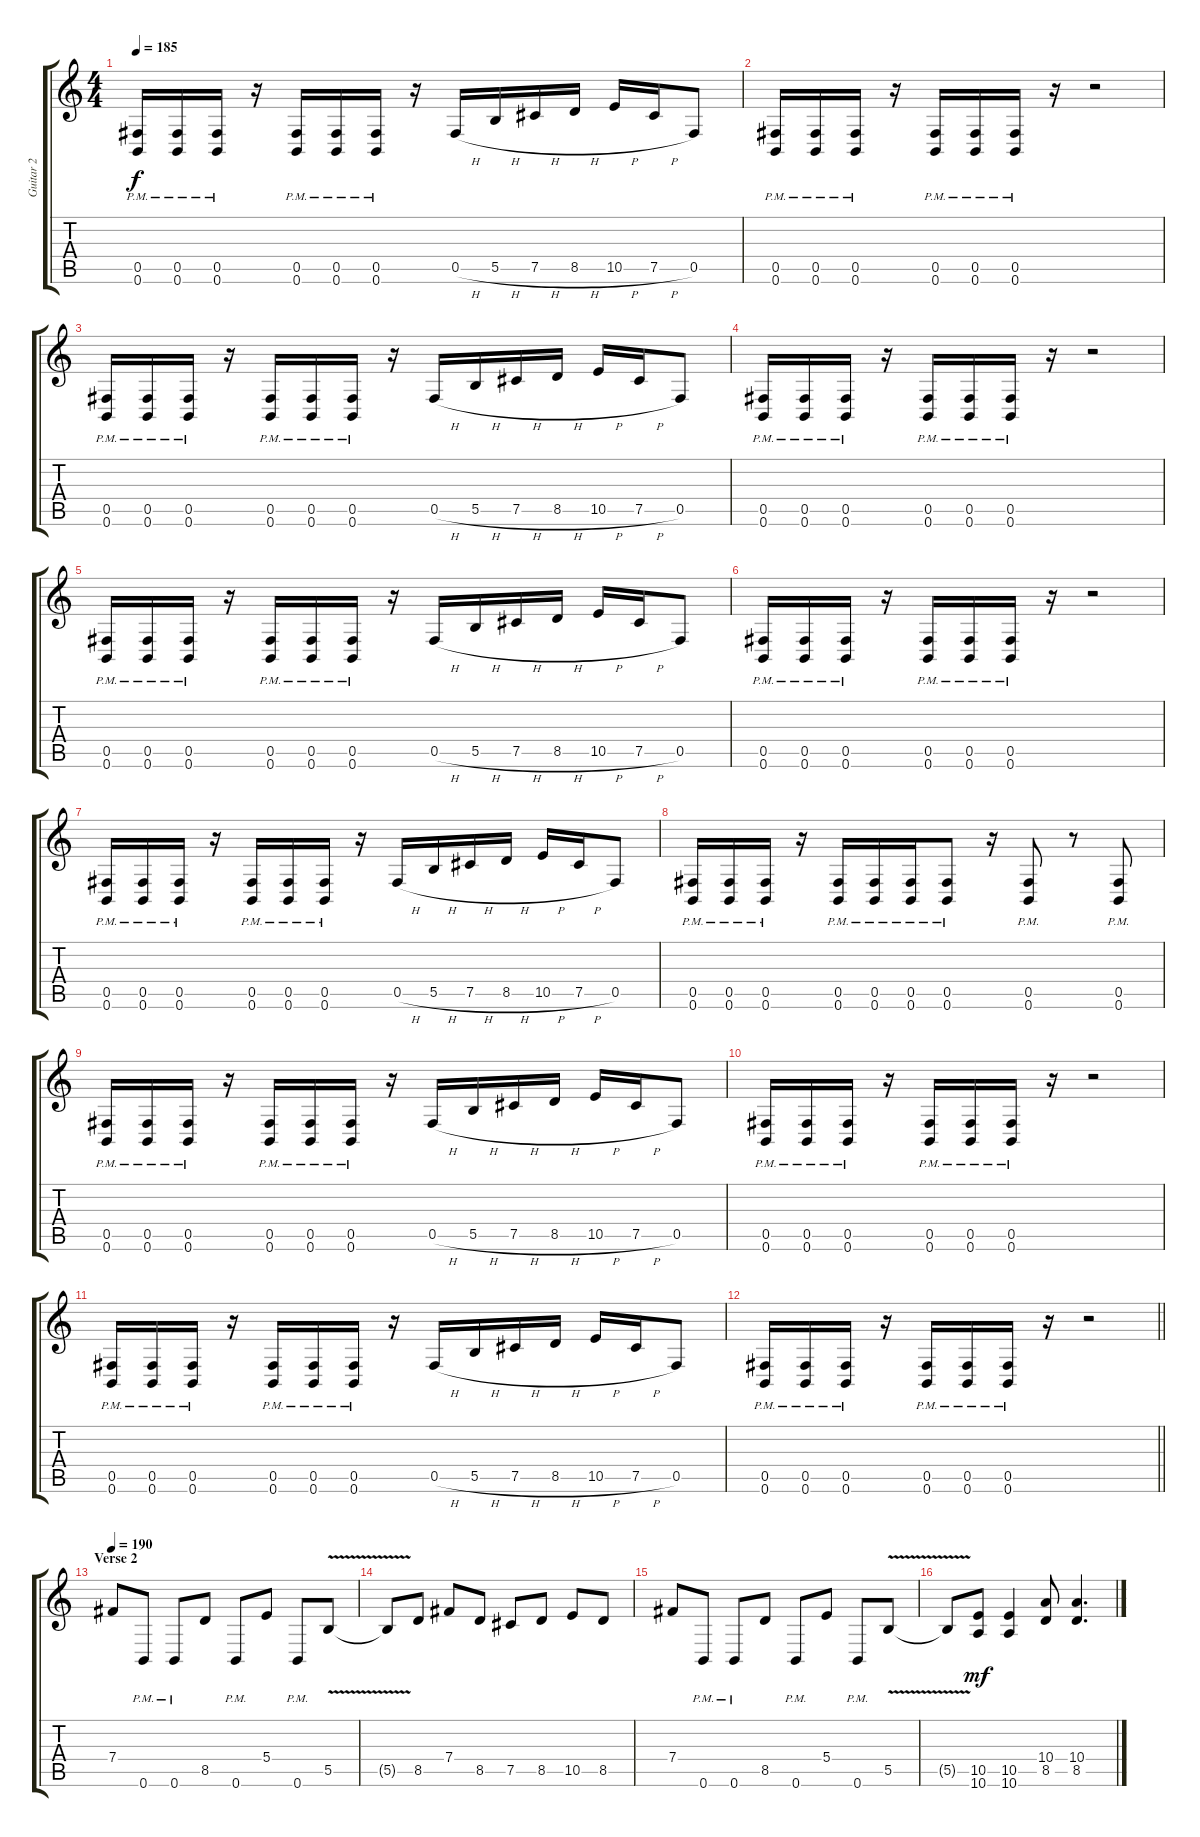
\track ("Guitar 2" "Guitar 2") {instrument distortionguitar}
\staff {score tabs}
\tuning (Db4 Ab3 E3 B2 Gb2 B1) {hide}
\ts (4 4)
\tempo 185
\clef g2
\ks c
(0.5{pm} 0.6{pm}).16{dy f} (0.5{pm} 0.6{pm}).16 (0.5{pm} 0.6{pm}).16 r.16 (0.5{pm} 0.6{pm}).16 (0.5{pm} 0.6{pm}).16 (0.5{pm} 0.6{pm}).16 r.16 0.5{h}.16 5.5{h}.16 7.5{h}.16 8.5{h}.16 10.5{h}.16 7.5{h}.16 0.5.8 |
(0.5{pm} 0.6{pm}).16 (0.5{pm} 0.6{pm}).16 (0.5{pm} 0.6{pm}).16 r.16 (0.5{pm} 0.6{pm}).16 (0.5{pm} 0.6{pm}).16 (0.5{pm} 0.6{pm}).16 r.16 r.2 |
(0.5{pm} 0.6{pm}).16 (0.5{pm} 0.6{pm}).16 (0.5{pm} 0.6{pm}).16 r.16 (0.5{pm} 0.6{pm}).16 (0.5{pm} 0.6{pm}).16 (0.5{pm} 0.6{pm}).16 r.16 0.5{h}.16 5.5{h}.16 7.5{h}.16 8.5{h}.16 10.5{h}.16 7.5{h}.16 0.5.8 |
(0.5{pm} 0.6{pm}).16 (0.5{pm} 0.6{pm}).16 (0.5{pm} 0.6{pm}).16 r.16 (0.5{pm} 0.6{pm}).16 (0.5{pm} 0.6{pm}).16 (0.5{pm} 0.6{pm}).16 r.16 r.2 |
(0.5{pm} 0.6{pm}).16 (0.5{pm} 0.6{pm}).16 (0.5{pm} 0.6{pm}).16 r.16 (0.5{pm} 0.6{pm}).16 (0.5{pm} 0.6{pm}).16 (0.5{pm} 0.6{pm}).16 r.16 0.5{h}.16 5.5{h}.16 7.5{h}.16 8.5{h}.16 10.5{h}.16 7.5{h}.16 0.5.8 |
(0.5{pm} 0.6{pm}).16 (0.5{pm} 0.6{pm}).16 (0.5{pm} 0.6{pm}).16 r.16 (0.5{pm} 0.6{pm}).16 (0.5{pm} 0.6{pm}).16 (0.5{pm} 0.6{pm}).16 r.16 r.2 |
(0.5{pm} 0.6{pm}).16 (0.5{pm} 0.6{pm}).16 (0.5{pm} 0.6{pm}).16 r.16 (0.5{pm} 0.6{pm}).16 (0.5{pm} 0.6{pm}).16 (0.5{pm} 0.6{pm}).16 r.16 0.5{h}.16 5.5{h}.16 7.5{h}.16 8.5{h}.16 10.5{h}.16 7.5{h}.16 0.5.8 |
(0.5{pm} 0.6{pm}).16 (0.5{pm} 0.6{pm}).16 (0.5{pm} 0.6{pm}).16 r.16 (0.5{pm} 0.6{pm}).16 (0.5{pm} 0.6{pm}).16 (0.5{pm} 0.6{pm}).16 (0.5{pm} 0.6{pm}).8 r.16 (0.5{pm} 0.6{pm}).8 r.8 (0.5{pm} 0.6{pm}).8 |
(0.5{pm} 0.6{pm}).16 (0.5{pm} 0.6{pm}).16 (0.5{pm} 0.6{pm}).16 r.16 (0.5{pm} 0.6{pm}).16 (0.5{pm} 0.6{pm}).16 (0.5{pm} 0.6{pm}).16 r.16 0.5{h}.16 5.5{h}.16 7.5{h}.16 8.5{h}.16 10.5{h}.16 7.5{h}.16 0.5.8 |
(0.5{pm} 0.6{pm}).16 (0.5{pm} 0.6{pm}).16 (0.5{pm} 0.6{pm}).16 r.16 (0.5{pm} 0.6{pm}).16 (0.5{pm} 0.6{pm}).16 (0.5{pm} 0.6{pm}).16 r.16 r.2 |
(0.5{pm} 0.6{pm}).16 (0.5{pm} 0.6{pm}).16 (0.5{pm} 0.6{pm}).16 r.16 (0.5{pm} 0.6{pm}).16 (0.5{pm} 0.6{pm}).16 (0.5{pm} 0.6{pm}).16 r.16 0.5{h}.16 5.5{h}.16 7.5{h}.16 8.5{h}.16 10.5{h}.16 7.5{h}.16 0.5.8 |
\barLineRight lightlight
(0.5{pm} 0.6{pm}).16 (0.5{pm} 0.6{pm}).16 (0.5{pm} 0.6{pm}).16 r.16 (0.5{pm} 0.6{pm}).16 (0.5{pm} 0.6{pm}).16 (0.5{pm} 0.6{pm}).16 r.16 r.2 |
\section ("" "Verse 2")
\tempo 190
7.4.8 0.6{pm}.8 0.6{pm}.8 8.5.8 0.6{pm}.8 5.4.8 0.6{pm}.8 5.5{v}.8 |
5.5{t}.8 8.5.8 7.4.8 8.5.8 7.5.8 8.5.8 10.5.8 8.5.8 |
7.4.8 0.6{pm}.8 0.6{pm}.8 8.5.8 0.6{pm}.8 5.4.8 0.6{pm}.8 5.5{v}.8 |
5.5{t}.8 (10.5 10.6).8{dy mf} (10.5 10.6).4 (10.4 8.5).8 (10.4 8.5).4{d}
